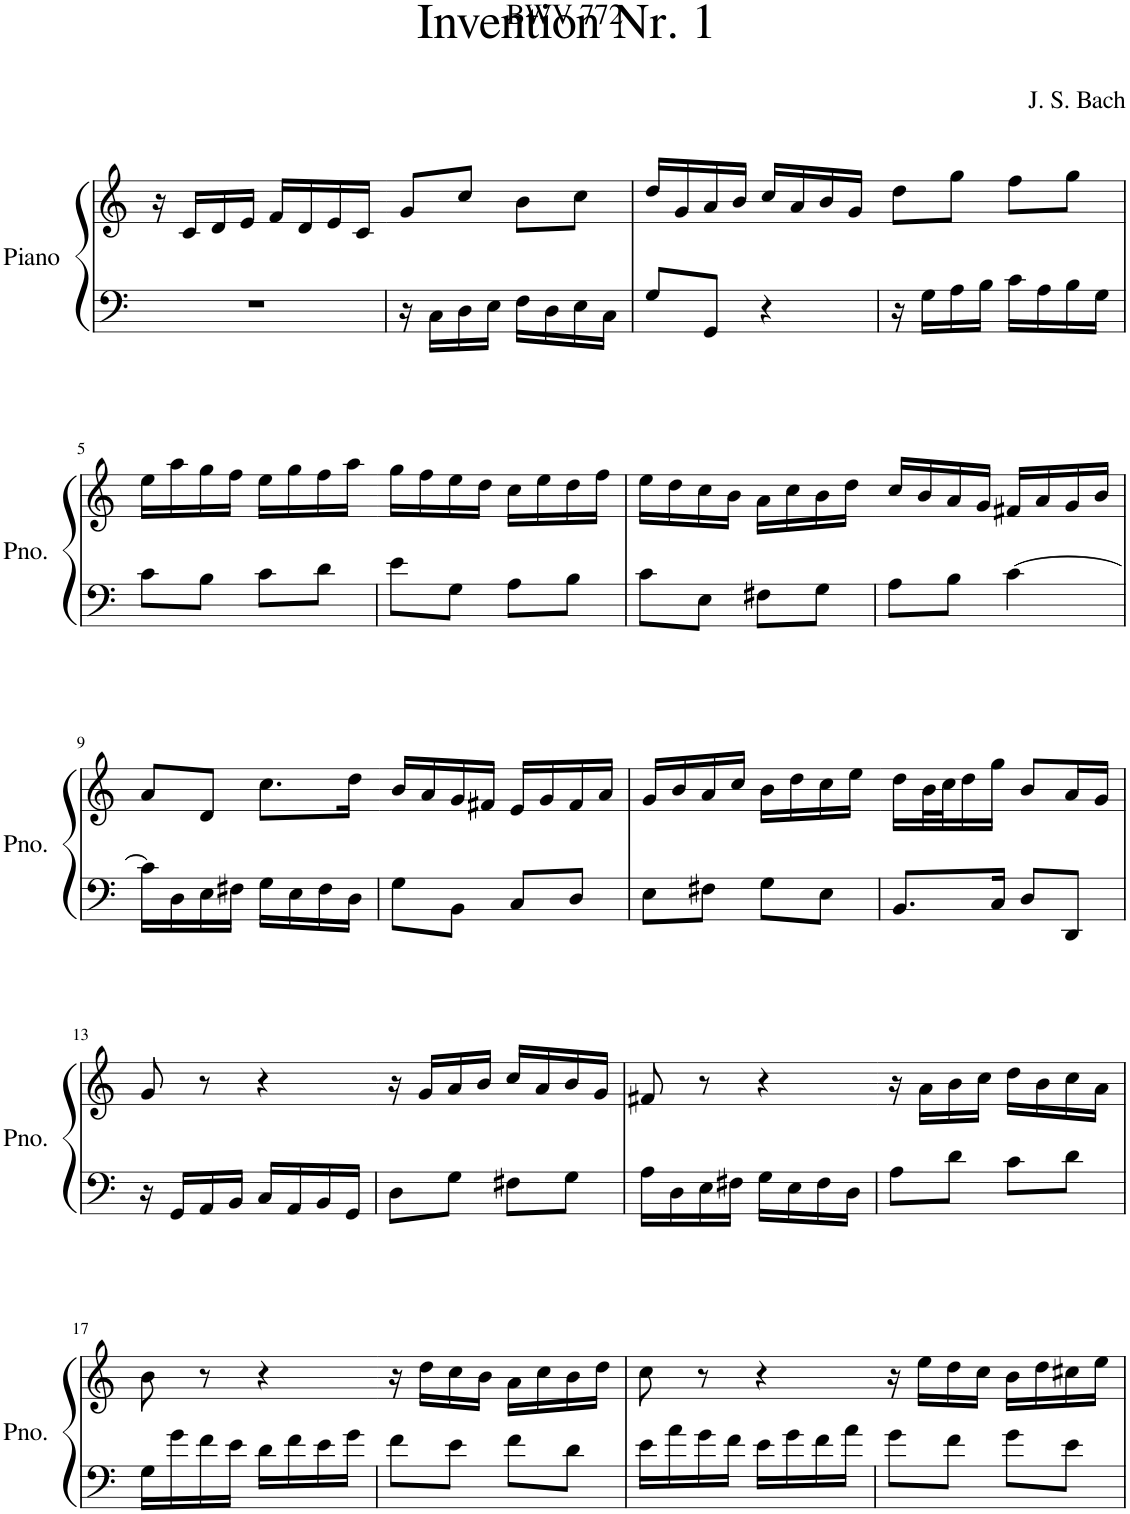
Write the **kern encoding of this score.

**kern	**kern
*part1	*part1
*staff2	*staff1
*I"Piano	*
*I'Pno.	*
*clefF4	*clefG2
*k[]	*k[]
*M2/4	*M2/4
=1	=1
2r	16r
.	16c/LL
.	16d/
.	16e/JJ
.	16f/LL
.	16d/
.	16e/
.	16c/JJ
=2-	=2-
16r	8g/L
16C\LL	.
16D\	8cc/J
16E\JJ	.
16F\LL	8b\L
16D\	.
16E\	8cc\J
16C\JJ	.
=3	=3
8G/L	16dd/LL
.	16g/
8GG/J	16a/
.	16b/JJ
4r	16cc/LL
.	16a/
.	16b/
.	16g/JJ
=4-	=4-
16r	8dd\L
16G\LL	.
16A\	8gg\J
16B\JJ	.
16c\LL	8ff\L
16A\	.
16B\	8gg\J
16G\JJ	.
!!LO:LB:g=z
=5	=5
8c\L	16ee\LL
.	16aa\
8B\J	16gg\
.	16ff\JJ
8c\L	16ee\LL
.	16gg\
8d\J	16ff\
.	16aa\JJ
=6-	=6-
8e\L	16gg\LL
.	16ff\
8G\J	16ee\
.	16dd\JJ
8A\L	16cc\LL
.	16ee\
8B\J	16dd\
.	16ff\JJ
=7	=7
8c\L	16ee\LL
.	16dd\
8E\J	16cc\
.	16b\JJ
8F#X\L	16a\LL
.	16cc\
8G\J	16b\
.	16dd\JJ
=8-	=8-
8A\L	16cc/LL
.	16b/
8B\J	16a/
.	16g/JJ
[4c\	16f#X/LL
.	16a/
.	16g/
.	16b/JJ
!!LO:LB:g=z
=9	=9
16c\LL]	8a/L
16D\	.
16E\	8d/J
16F#X\JJ	.
16G\LL	8.cc\L
16E\	.
16F#\	.
16D\JJ	16dd\Jk
=10-	=10-
8G\L	16b/LL
.	16a/
8BB\J	16g/
.	16f#X/JJ
8C/L	16e/LL
.	16g/
8D/J	16f#/
.	16a/JJ
=11	=11
8E\L	16g/LL
.	16b/
8F#X\J	16a/
.	16cc/JJ
8G\L	16b\LL
.	16dd\
8E\J	16cc\
.	16ee\JJ
=12-	=12-
8.BB/L	16dd\LL
.	32b\L
.	32cc\J
.	16dd\
16C/Jk	16gg\JJ
8D/L	8b/L
8DD/J	16a/L
.	16g/JJ
!!LO:LB:g=z
=13	=13
16r	8g/
16GG/LL	.
16AA/	8r
16BB/JJ	.
16C/LL	4r
16AA/	.
16BB/	.
16GG/JJ	.
=14-	=14-
8D\L	16r
.	16g/LL
8G\J	16a/
.	16b/JJ
8F#X\L	16cc/LL
.	16a/
8G\J	16b/
.	16g/JJ
=15	=15
16A\LL	8f#X/
16D\	.
16E\	8r
16F#X\JJ	.
16G\LL	4r
16E\	.
16F#\	.
16D\JJ	.
=16-	=16-
8A\L	16r
.	16a\LL
8d\J	16b\
.	16cc\JJ
8c\L	16dd\LL
.	16b\
8d\J	16cc\
.	16a\JJ
!!LO:LB:g=z
=17	=17
16G\LL	8b\
16g\	.
16f\	8r
16e\JJ	.
16d\LL	4r
16f\	.
16e\	.
16g\JJ	.
=18-	=18-
8f\L	16r
.	16dd\LL
8e\J	16cc\
.	16b\JJ
8f\L	16a\LL
.	16cc\
8d\J	16b\
.	16dd\JJ
=19	=19
16e\LL	8cc\
16a\	.
16g\	8r
16f\JJ	.
16e\LL	4r
16g\	.
16f\	.
16a\JJ	.
=20-	=20-
8g\L	16r
.	16ee\LL
8f\J	16dd\
.	16cc\JJ
8g\L	16b\LL
.	16dd\
8e\J	16cc#X\
.	16ee\JJ
=	=
*-	*-
